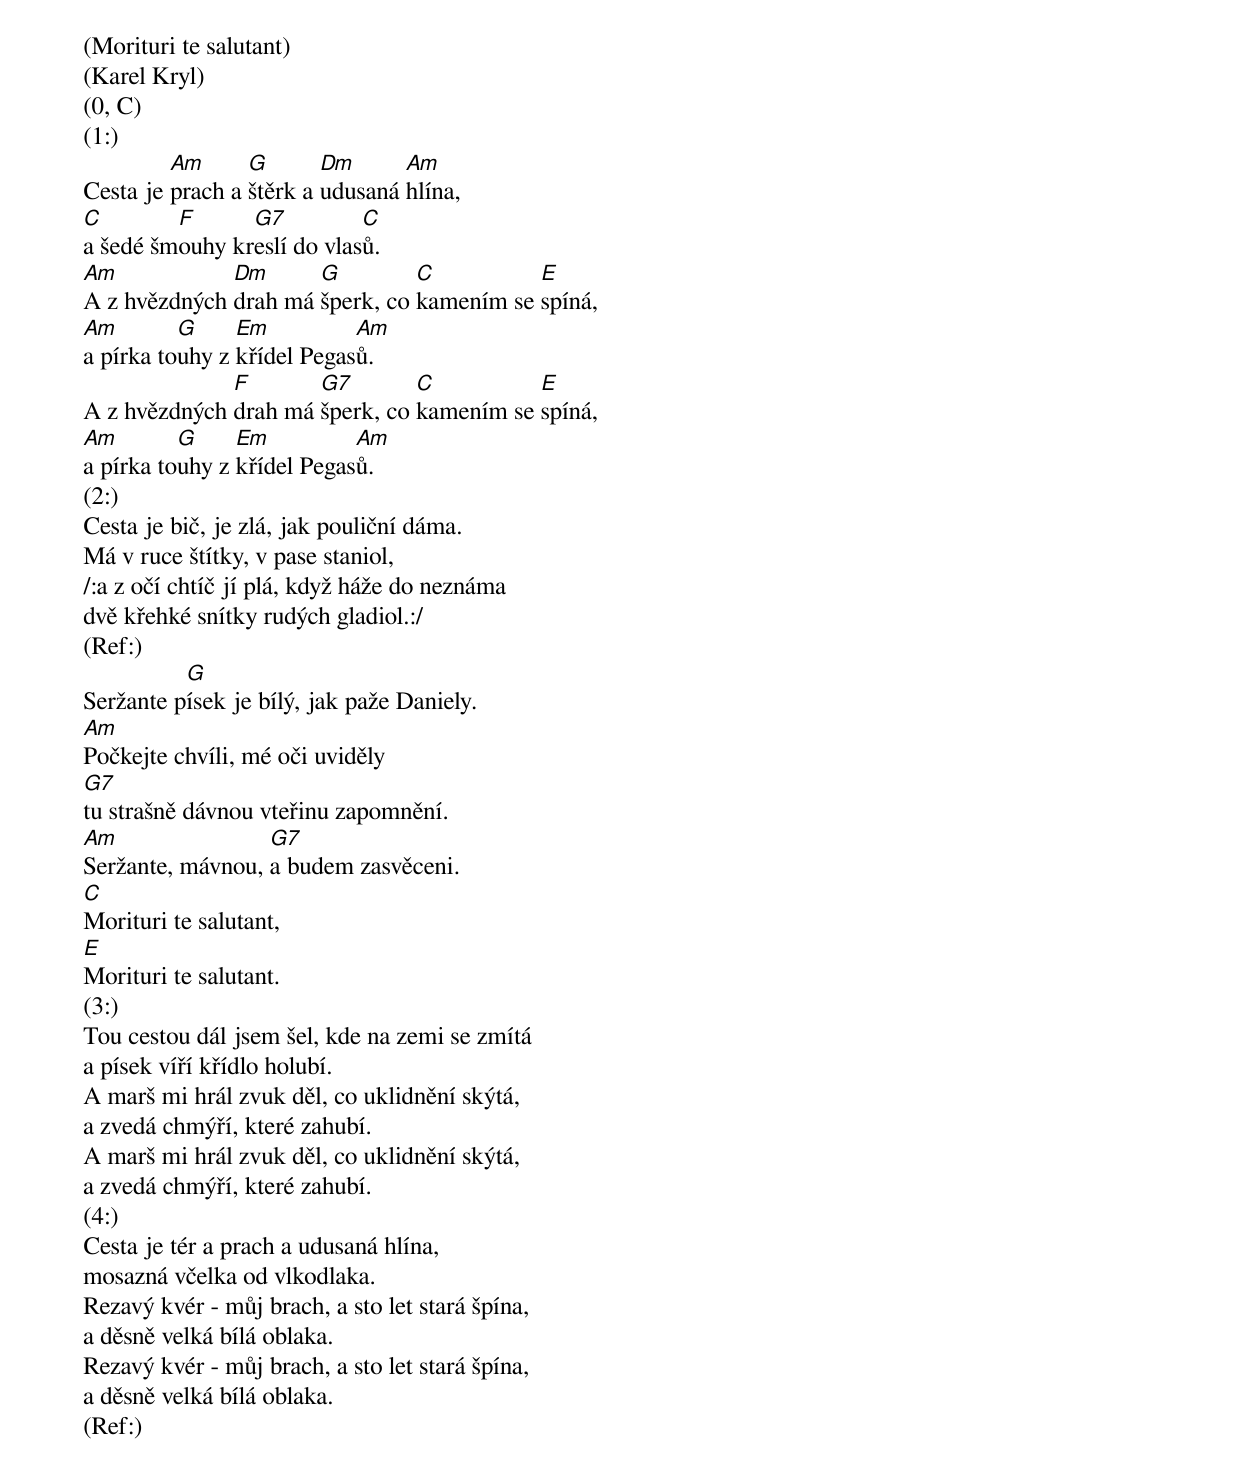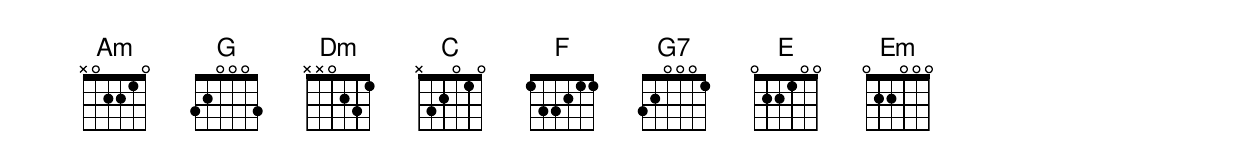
(Morituri te salutant)
(Karel Kryl)
(0, C)
(1:)
Cesta je [Am]prach a [G]štěrk a [Dm]udusaná [Am]hlína,
[C]a šedé šm[F]ouhy kr[G7]eslí do vlas[C]ů.
[Am]A z hvězdných [Dm]drah má [G]šperk, co [C]kamením se [E]spíná,
[Am]a pírka to[G]uhy z [Em]křídel Pegas[Am]ů.
A z hvězdných [F]drah má [G7]šperk, co [C]kamením se [E]spíná,
[Am]a pírka to[G]uhy z [Em]křídel Pegas[Am]ů.
(2:)
Cesta je bič, je zlá, jak pouliční dáma.
Má v ruce štítky, v pase staniol,
/:a z očí chtíč jí plá, když háže do neznáma
dvě křehké snítky rudých gladiol.:/
(Ref:)
Seržante p[G]ísek je bílý, jak paže Daniely.
[Am]Počkejte chvíli, mé oči uviděly
[G7]tu strašně dávnou vteřinu zapomnění.
[Am]Seržante, mávnou, [G7]a budem zasvěceni.
[C]Morituri te salutant,
[E]Morituri te salutant.
(3:)
Tou cestou dál jsem šel, kde na zemi se zmítá
a písek víří křídlo holubí.
A marš mi hrál zvuk děl, co uklidnění skýtá,
a zvedá chmýří, které zahubí.
A marš mi hrál zvuk děl, co uklidnění skýtá,
a zvedá chmýří, které zahubí.
(4:)
Cesta je tér a prach a udusaná hlína,
mosazná včelka od vlkodlaka.
Rezavý kvér - můj brach, a sto let stará špína,
a děsně velká bílá oblaka.
Rezavý kvér - můj brach, a sto let stará špína,
a děsně velká bílá oblaka.
(Ref:)
